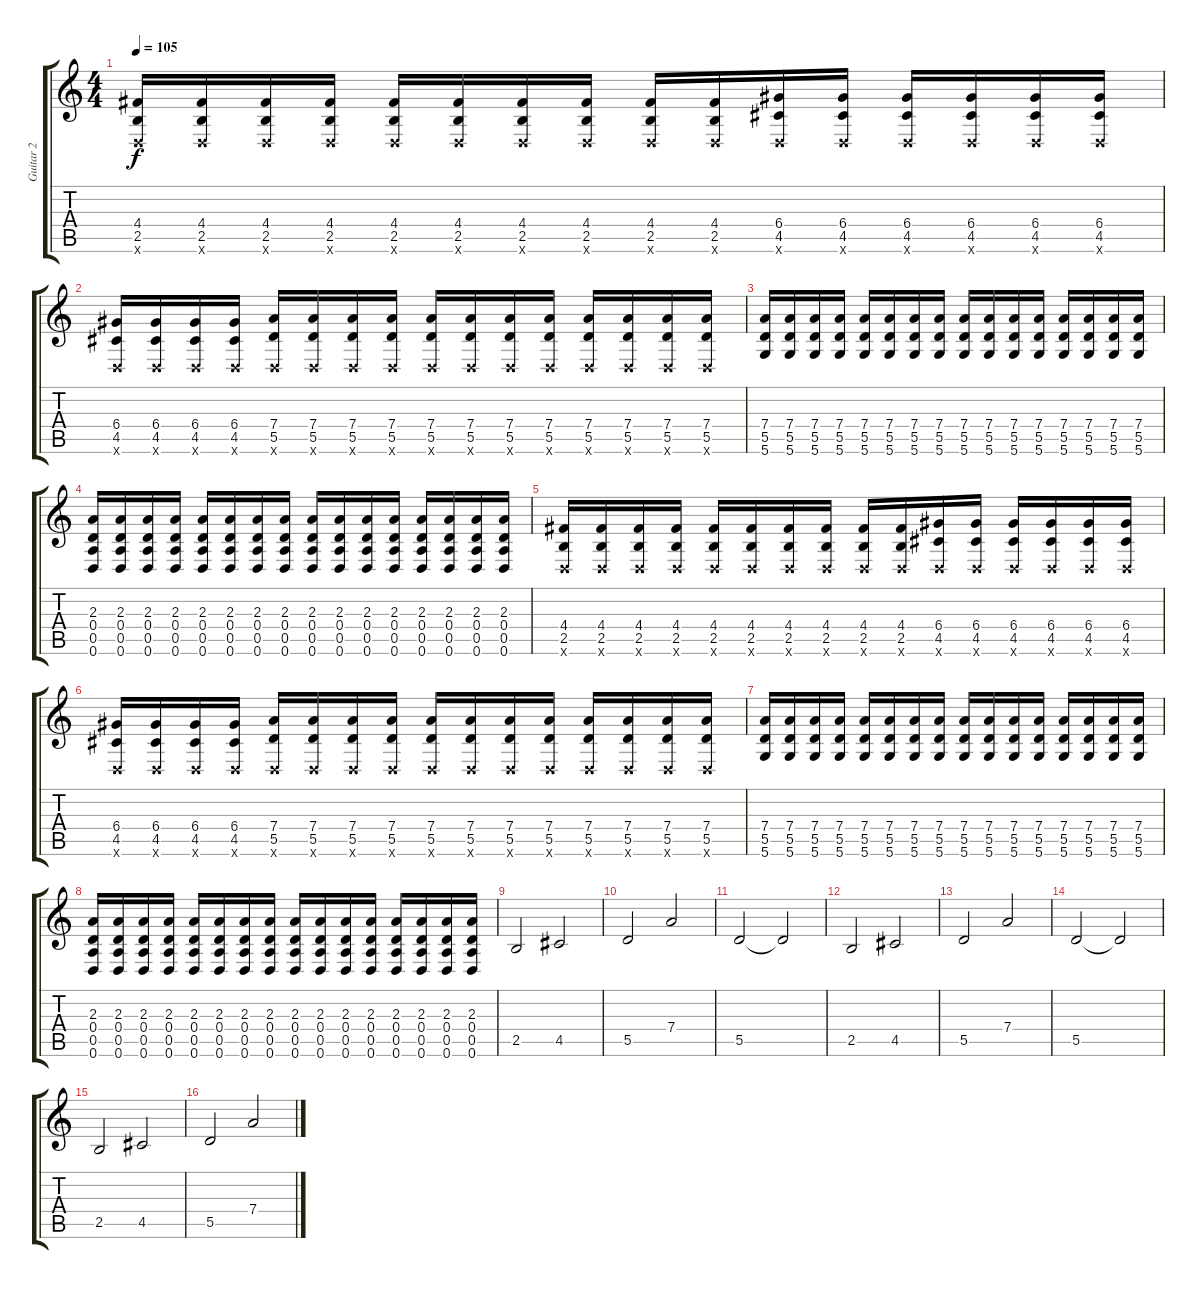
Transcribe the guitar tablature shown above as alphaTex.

\track ("Guitar 2" "Guitar 2") {instrument electricguitarjazz}
\staff {score tabs}
\tuning (E4 B3 G3 D3 A2 D2) {hide}
\ts (4 4)
\tempo 105
\clef g2
\ks c
(4.4 2.5 0.6{x}).16{dy f} (4.4 2.5 0.6{x}).16 (4.4 2.5 0.6{x}).16 (4.4 2.5 0.6{x}).16 (4.4 2.5 0.6{x}).16 (4.4 2.5 0.6{x}).16 (4.4 2.5 0.6{x}).16 (4.4 2.5 0.6{x}).16 (4.4 2.5 0.6{x}).16 (4.4 2.5 0.6{x}).16 (6.4 4.5 0.6{x}).16 (6.4 4.5 0.6{x}).16 (6.4 4.5 0.6{x}).16 (6.4 4.5 0.6{x}).16 (6.4 4.5 0.6{x}).16 (6.4 4.5 0.6{x}).16 |
(6.4 4.5 0.6{x}).16 (6.4 4.5 0.6{x}).16 (6.4 4.5 0.6{x}).16 (6.4 4.5 0.6{x}).16 (7.4 5.5 0.6{x}).16 (7.4 5.5 0.6{x}).16 (7.4 5.5 0.6{x}).16 (7.4 5.5 0.6{x}).16 (7.4 5.5 0.6{x}).16 (7.4 5.5 0.6{x}).16 (7.4 5.5 0.6{x}).16 (7.4 5.5 0.6{x}).16 (7.4 5.5 0.6{x}).16 (7.4 5.5 0.6{x}).16 (7.4 5.5 0.6{x}).16 (7.4 5.5 0.6{x}).16 |
(7.4 5.5 5.6).16 (7.4 5.5 5.6).16 (7.4 5.5 5.6).16 (7.4 5.5 5.6).16 (7.4 5.5 5.6).16 (7.4 5.5 5.6).16 (7.4 5.5 5.6).16 (7.4 5.5 5.6).16 (7.4 5.5 5.6).16 (7.4 5.5 5.6).16 (7.4 5.5 5.6).16 (7.4 5.5 5.6).16 (7.4 5.5 5.6).16 (7.4 5.5 5.6).16 (7.4 5.5 5.6).16 (7.4 5.5 5.6).16 |
(2.3 0.4 0.5 0.6).16 (2.3 0.4 0.5 0.6).16 (2.3 0.4 0.5 0.6).16 (2.3 0.4 0.5 0.6).16 (2.3 0.4 0.5 0.6).16 (2.3 0.4 0.5 0.6).16 (2.3 0.4 0.5 0.6).16 (2.3 0.4 0.5 0.6).16 (2.3 0.4 0.5 0.6).16 (2.3 0.4 0.5 0.6).16 (2.3 0.4 0.5 0.6).16 (2.3 0.4 0.5 0.6).16 (2.3 0.4 0.5 0.6).16 (2.3 0.4 0.5 0.6).16 (2.3 0.4 0.5 0.6).16 (2.3 0.4 0.5 0.6).16 |
(4.4 2.5 0.6{x}).16 (4.4 2.5 0.6{x}).16 (4.4 2.5 0.6{x}).16 (4.4 2.5 0.6{x}).16 (4.4 2.5 0.6{x}).16 (4.4 2.5 0.6{x}).16 (4.4 2.5 0.6{x}).16 (4.4 2.5 0.6{x}).16 (4.4 2.5 0.6{x}).16 (4.4 2.5 0.6{x}).16 (6.4 4.5 0.6{x}).16 (6.4 4.5 0.6{x}).16 (6.4 4.5 0.6{x}).16 (6.4 4.5 0.6{x}).16 (6.4 4.5 0.6{x}).16 (6.4 4.5 0.6{x}).16 |
(6.4 4.5 0.6{x}).16 (6.4 4.5 0.6{x}).16 (6.4 4.5 0.6{x}).16 (6.4 4.5 0.6{x}).16 (7.4 5.5 0.6{x}).16 (7.4 5.5 0.6{x}).16 (7.4 5.5 0.6{x}).16 (7.4 5.5 0.6{x}).16 (7.4 5.5 0.6{x}).16 (7.4 5.5 0.6{x}).16 (7.4 5.5 0.6{x}).16 (7.4 5.5 0.6{x}).16 (7.4 5.5 0.6{x}).16 (7.4 5.5 0.6{x}).16 (7.4 5.5 0.6{x}).16 (7.4 5.5 0.6{x}).16 |
(7.4 5.5 5.6).16 (7.4 5.5 5.6).16 (7.4 5.5 5.6).16 (7.4 5.5 5.6).16 (7.4 5.5 5.6).16 (7.4 5.5 5.6).16 (7.4 5.5 5.6).16 (7.4 5.5 5.6).16 (7.4 5.5 5.6).16 (7.4 5.5 5.6).16 (7.4 5.5 5.6).16 (7.4 5.5 5.6).16 (7.4 5.5 5.6).16 (7.4 5.5 5.6).16 (7.4 5.5 5.6).16 (7.4 5.5 5.6).16 |
(2.3 0.4 0.5 0.6).16 (2.3 0.4 0.5 0.6).16 (2.3 0.4 0.5 0.6).16 (2.3 0.4 0.5 0.6).16 (2.3 0.4 0.5 0.6).16 (2.3 0.4 0.5 0.6).16 (2.3 0.4 0.5 0.6).16 (2.3 0.4 0.5 0.6).16 (2.3 0.4 0.5 0.6).16 (2.3 0.4 0.5 0.6).16 (2.3 0.4 0.5 0.6).16 (2.3 0.4 0.5 0.6).16 (2.3 0.4 0.5 0.6).16 (2.3 0.4 0.5 0.6).16 (2.3 0.4 0.5 0.6).16 (2.3 0.4 0.5 0.6).16 |
2.5.2 4.5.2 |
5.5.2 7.4.2 |
5.5.2 5.5{t}.2 |
2.5.2 4.5.2 |
5.5.2 7.4.2 |
5.5.2 5.5{t}.2 |
2.5.2 4.5.2 |
5.5.2 7.4.2
